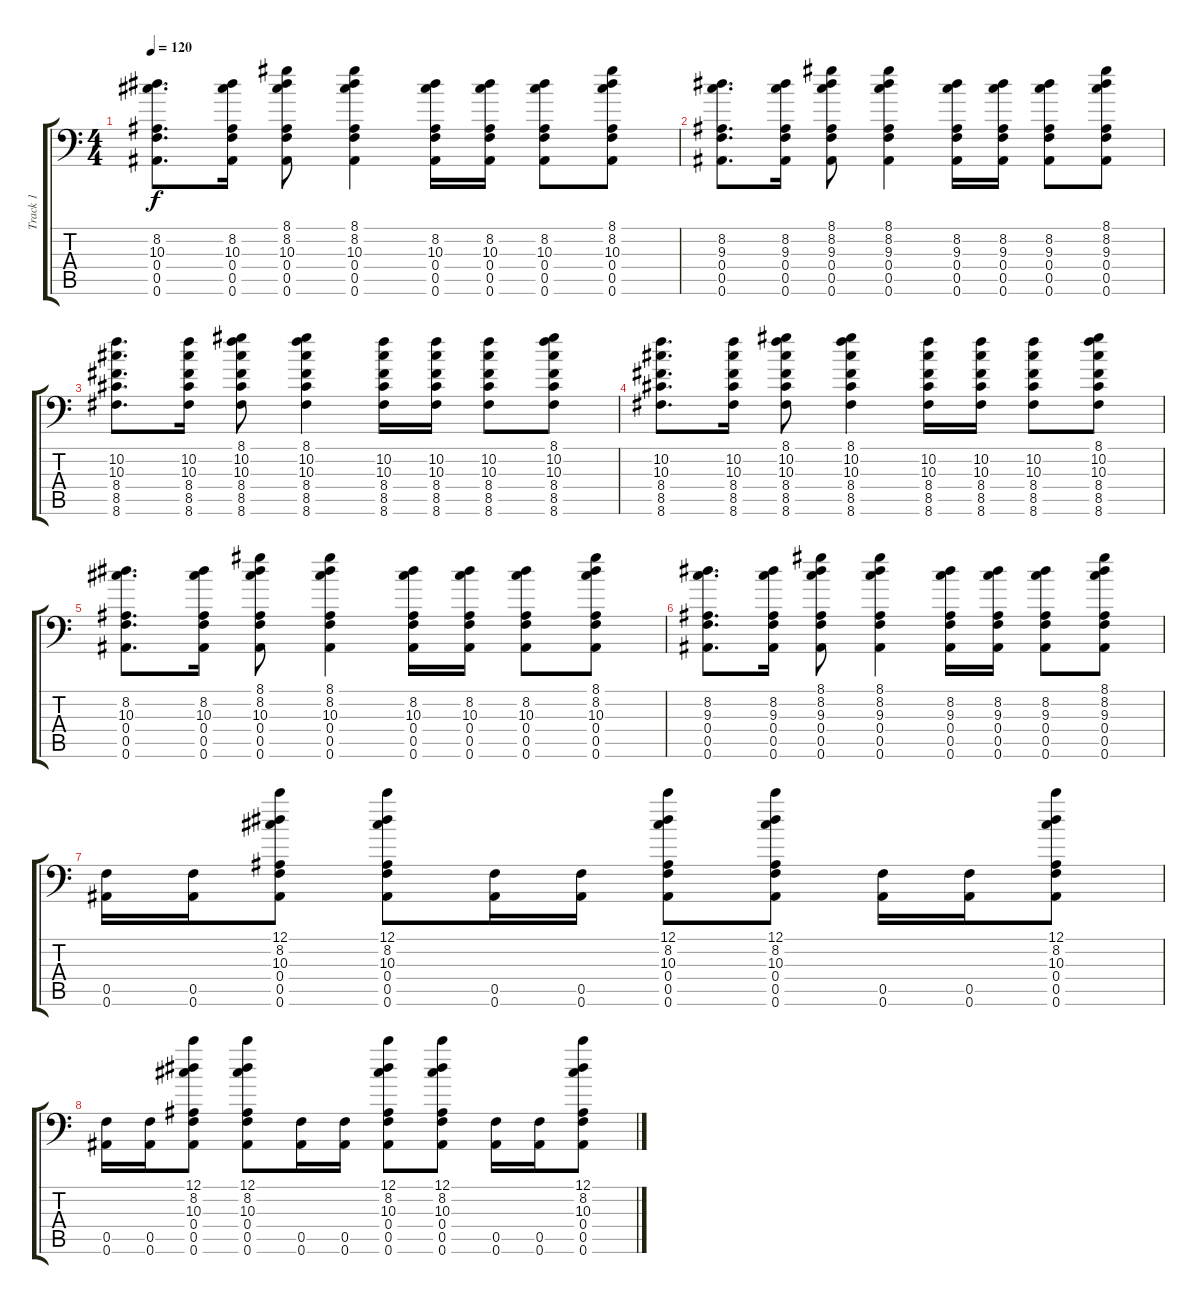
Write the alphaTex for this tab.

\track ("Track 1" "Track 1") {instrument overdrivenguitar}
\staff {score tabs}
\tuning (C4 G3 Eb3 Bb2 F2 Bb1) {hide}
\ts (4 4)
\tempo 120
\clef f4
\ks c
(8.2 10.3 0.4 0.5 0.6).8{d dy f} (8.2 10.3 0.4 0.5 0.6).16 (8.1 8.2 10.3 0.4 0.5 0.6).8 (8.1 8.2 10.3 0.4 0.5 0.6).4 (8.2 10.3 0.4 0.5 0.6).16 (8.2 10.3 0.4 0.5 0.6).16 (8.2 10.3 0.4 0.5 0.6).8 (8.1 8.2 10.3 0.4 0.5 0.6).8 |
(8.2 9.3 0.4 0.5 0.6).8{d} (8.2 9.3 0.4 0.5 0.6).16 (8.1 8.2 9.3 0.4 0.5 0.6).8 (8.1 8.2 9.3 0.4 0.5 0.6).4 (8.2 9.3 0.4 0.5 0.6).16 (8.2 9.3 0.4 0.5 0.6).16 (8.2 9.3 0.4 0.5 0.6).8 (8.1 8.2 9.3 0.4 0.5 0.6).8 |
(10.2 10.3 8.4 8.5 8.6).8{d} (10.2 10.3 8.4 8.5 8.6).16 (8.1 10.2 10.3 8.4 8.5 8.6).8 (8.1 10.2 10.3 8.4 8.5 8.6).4 (10.2 10.3 8.4 8.5 8.6).16 (10.2 10.3 8.4 8.5 8.6).16 (10.2 10.3 8.4 8.5 8.6).8 (8.1 10.2 10.3 8.4 8.5 8.6).8 |
(10.2 10.3 8.4 8.5 8.6).8{d} (10.2 10.3 8.4 8.5 8.6).16 (8.1 10.2 10.3 8.4 8.5 8.6).8 (8.1 10.2 10.3 8.4 8.5 8.6).4 (10.2 10.3 8.4 8.5 8.6).16 (10.2 10.3 8.4 8.5 8.6).16 (10.2 10.3 8.4 8.5 8.6).8 (8.1 10.2 10.3 8.4 8.5 8.6).8 |
(8.2 10.3 0.4 0.5 0.6).8{d} (8.2 10.3 0.4 0.5 0.6).16 (8.1 8.2 10.3 0.4 0.5 0.6).8 (8.1 8.2 10.3 0.4 0.5 0.6).4 (8.2 10.3 0.4 0.5 0.6).16 (8.2 10.3 0.4 0.5 0.6).16 (8.2 10.3 0.4 0.5 0.6).8 (8.1 8.2 10.3 0.4 0.5 0.6).8 |
(8.2 9.3 0.4 0.5 0.6).8{d} (8.2 9.3 0.4 0.5 0.6).16 (8.1 8.2 9.3 0.4 0.5 0.6).8 (8.1 8.2 9.3 0.4 0.5 0.6).4 (8.2 9.3 0.4 0.5 0.6).16 (8.2 9.3 0.4 0.5 0.6).16 (8.2 9.3 0.4 0.5 0.6).8 (8.1 8.2 9.3 0.4 0.5 0.6).8 |
(0.5 0.6).16 (0.5 0.6).16 (12.1 8.2 10.3 0.4 0.5 0.6).8 (12.1 8.2 10.3 0.4 0.5 0.6).8 (0.5 0.6).16 (0.5 0.6).16 (12.1 8.2 10.3 0.4 0.5 0.6).8 (12.1 8.2 10.3 0.4 0.5 0.6).8 (0.5 0.6).16 (0.5 0.6).16 (12.1 8.2 10.3 0.4 0.5 0.6).8 |
(0.5 0.6).16 (0.5 0.6).16 (12.1 8.2 10.3 0.4 0.5 0.6).8 (12.1 8.2 10.3 0.4 0.5 0.6).8 (0.5 0.6).16 (0.5 0.6).16 (12.1 8.2 10.3 0.4 0.5 0.6).8 (12.1 8.2 10.3 0.4 0.5 0.6).8 (0.5 0.6).16 (0.5 0.6).16 (12.1 8.2 10.3 0.4 0.5 0.6).8
